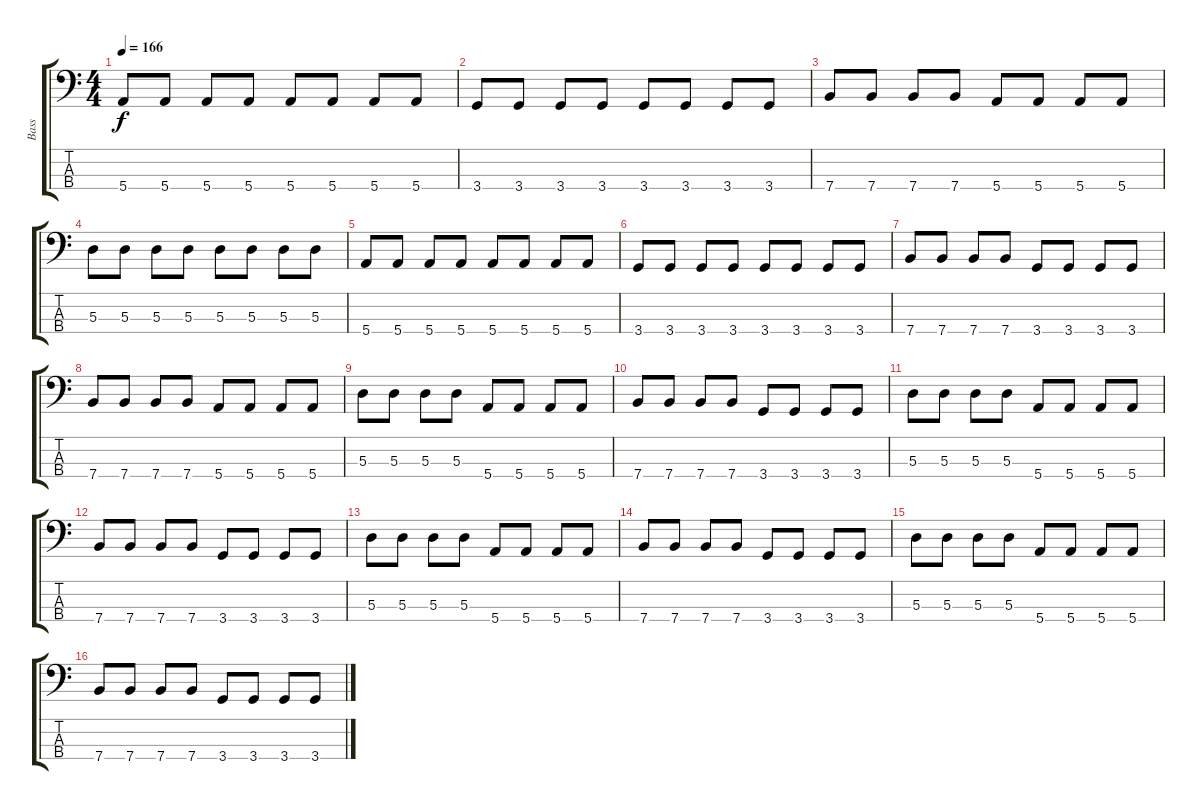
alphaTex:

\track ("Bass" "Bass") {instrument electricbasspick}
\staff {score tabs}
\tuning (G2 D2 A1 E1) {hide}
\ts (4 4)
\tempo 166
\clef f4
\ks c
5.4.8{dy f} 5.4.8 5.4.8 5.4.8 5.4.8 5.4.8 5.4.8 5.4.8 |
3.4.8 3.4.8 3.4.8 3.4.8 3.4.8 3.4.8 3.4.8 3.4.8 |
7.4.8 7.4.8 7.4.8 7.4.8 5.4.8 5.4.8 5.4.8 5.4.8 |
5.3.8 5.3.8 5.3.8 5.3.8 5.3.8 5.3.8 5.3.8 5.3.8 |
5.4.8 5.4.8 5.4.8 5.4.8 5.4.8 5.4.8 5.4.8 5.4.8 |
3.4.8 3.4.8 3.4.8 3.4.8 3.4.8 3.4.8 3.4.8 3.4.8 |
7.4.8 7.4.8 7.4.8 7.4.8 3.4.8 3.4.8 3.4.8 3.4.8 |
7.4.8 7.4.8 7.4.8 7.4.8 5.4.8 5.4.8 5.4.8 5.4.8 |
5.3.8{volume 9} 5.3.8 5.3.8 5.3.8 5.4.8 5.4.8 5.4.8 5.4.8 |
7.4.8 7.4.8 7.4.8 7.4.8 3.4.8 3.4.8 3.4.8 3.4.8 |
5.3.8 5.3.8 5.3.8 5.3.8 5.4.8 5.4.8 5.4.8 5.4.8 |
7.4.8 7.4.8 7.4.8 7.4.8 3.4.8 3.4.8 3.4.8 3.4.8 |
5.3.8 5.3.8 5.3.8 5.3.8 5.4.8 5.4.8 5.4.8 5.4.8 |
7.4.8 7.4.8 7.4.8 7.4.8 3.4.8 3.4.8 3.4.8 3.4.8 |
5.3.8 5.3.8 5.3.8 5.3.8 5.4.8 5.4.8 5.4.8 5.4.8 |
7.4.8 7.4.8 7.4.8 7.4.8 3.4.8 3.4.8 3.4.8 3.4.8
